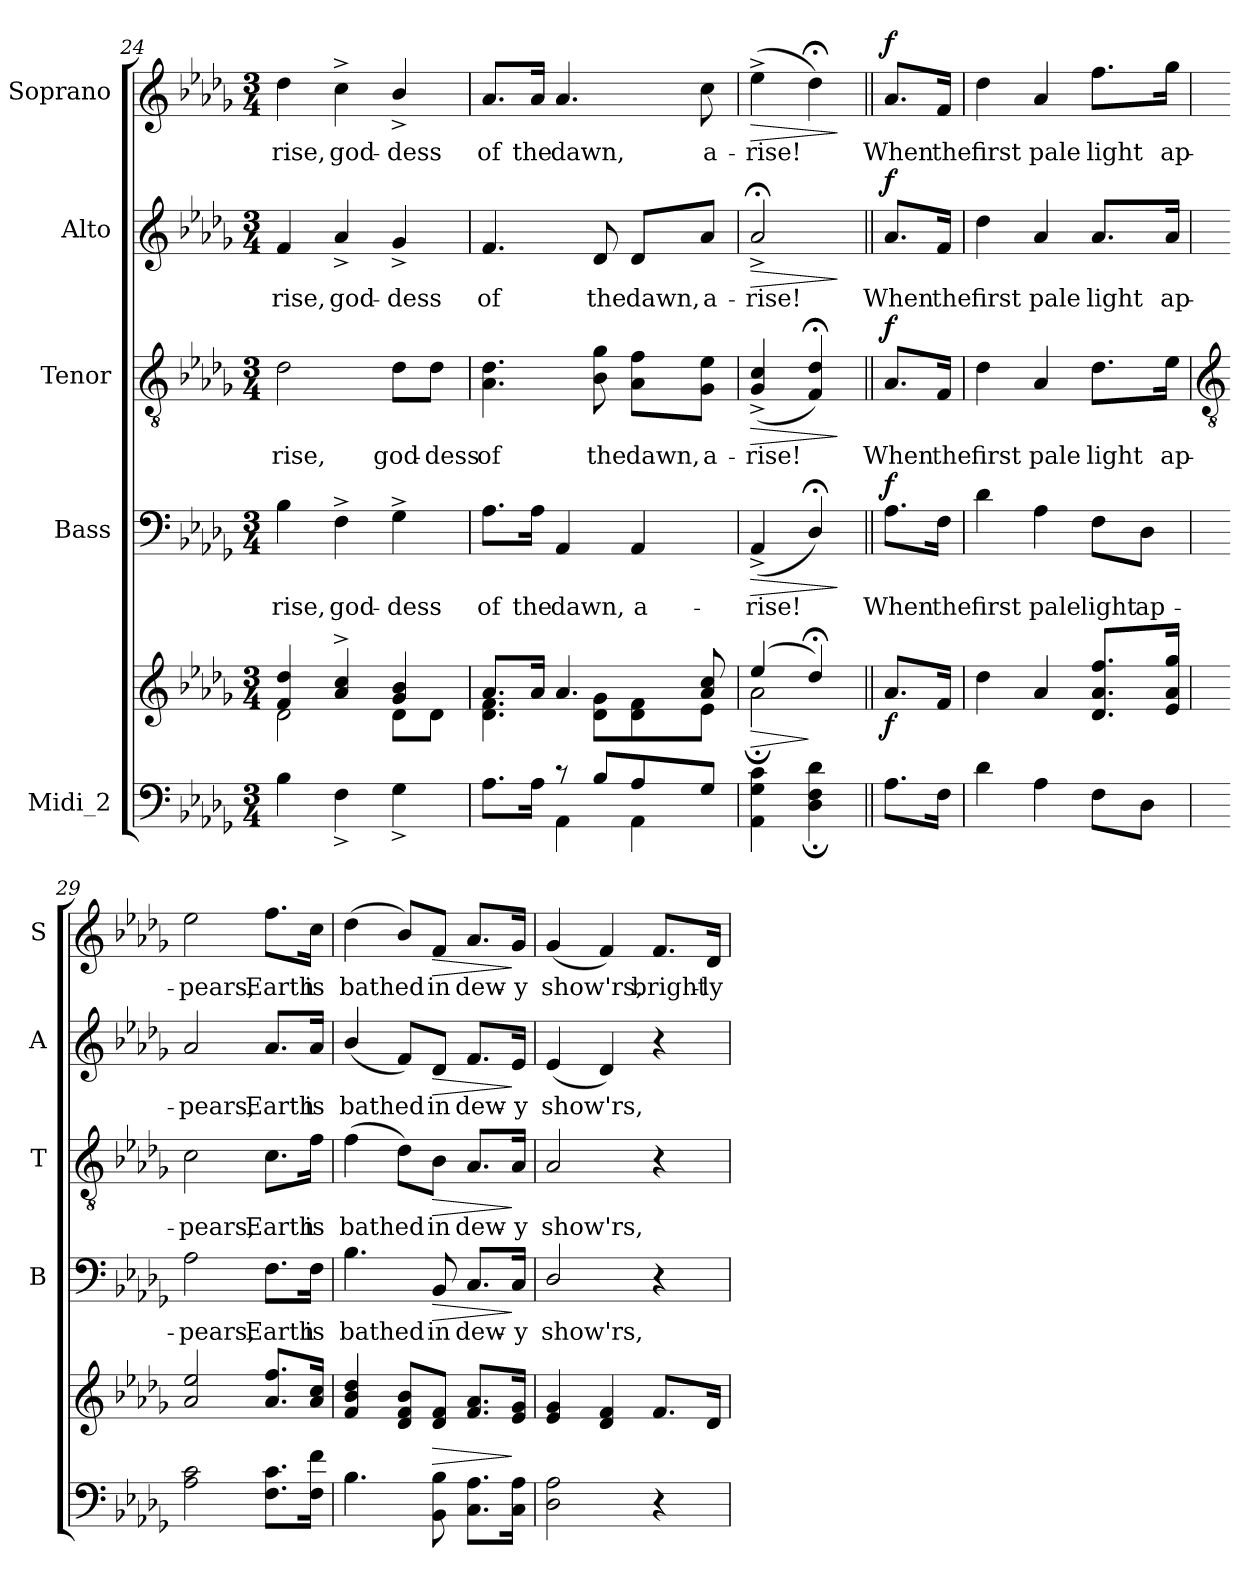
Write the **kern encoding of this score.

**kern	**kern	**dynam	**kern	**text	**dynam	**kern	**text	**dynam	**kern	**text	**dynam	**kern	**text	**dynam
*part5	*part5	*part5	*part4	*part4	*part4	*part3	*part3	*part3	*part2	*part2	*part2	*part1	*part1	*part1
*staff6	*staff5	*staff5/6	*staff4	*staff4	*staff4	*staff3	*staff3	*staff3	*staff2	*staff2	*staff2	*staff1	*staff1	*staff1
*I"Midi_2	*	*	*I"Bass	*	*	*I"Tenor	*	*	*I"Alto	*	*	*I"Soprano	*	*
*	*	*	*I'B	*	*	*I'T	*	*	*I'A	*	*	*I'S	*	*
*clefF4	*clefG2	*	*clefF4	*	*	*clefGv2	*	*	*clefG2	*	*	*clefG2	*	*
*k[b-e-a-d-g-]	*k[b-e-a-d-g-]	*	*k[b-e-a-d-g-]	*	*	*k[b-e-a-d-g-]	*	*	*k[b-e-a-d-g-]	*	*	*k[b-e-a-d-g-]	*	*
*D-:	*D-:	*	*D-:	*	*	*D-:	*	*	*D-:	*	*	*D-:	*	*
*M3/4	*M3/4	*	*M3/4	*	*	*M3/4	*	*	*M3/4	*	*	*M3/4	*	*
=24	=24	=24	=24	=24	=24	=24	=24	=24	=24	=24	=24	=24	=24	=24
!LO:N:vis=1	!	!	!	!LO:LY:b	!	!	!LO:LY:b	!	!	!LO:LY:b	!	!	!LO:LY:b	!
*^	*^	*	*	*	*	*	*	*	*	*	*	*	*	*
2.ryy	4B-\	4f/ 4dd-/	2d-\	.	4B-	-rise,	.	2d-	-rise,	.	4f	-rise,	.	4dd-	-rise,	.
!	!	!	!	!	!	!LO:LY:b	!	!	!	!	!	!LO:LY:b	!	!	!LO:LY:b	!
.	4F^\	4a-/^ 4cc/^	.	.	4F^	god-	.	.	.	.	4a-^	god-	.	4cc^	god-	.
!	!	!	!	!	!	!LO:LY:b	!	!	!LO:LY:b	!	!	!LO:LY:b	!	!	!LO:LY:b	!
.	4G-^\	4g-/ 4b-/	8d-\L	.	4G-^	-dess	.	8d-\L	god-	.	4g-^	-dess	.	4b-^/	-dess	.
!	!	!	!	!	!	!	!	!	!LO:LY:b	!	!	!	!	!	!	!
.	.	.	8d-\J	.	.	.	.	8d-\J	-dess	.	.	.	.	.	.	.
=25	=25	=25	=25	=25	=25	=25	=25	=25	=25	=25	=25	=25	=25	=25	=25	=25
!	!	!	!	!	!	!LO:LY:b	!	!	!LO:LY:b	!	!	!LO:LY:b	!	!	!LO:LY:b	!
4ryy	8.A-\L	8.a-/L	4.d-\ 4.f\	.	8.A-\L	of	.	4.A- 4.d-	of	.	4.f	of	.	8.a-/L	of	.
!	!	!	!	!	!	!LO:LY:b	!	!	!	!	!	!	!	!	!LO:LY:b	!
.	16A-\J	16a-/J	.	.	16A-\Jk	the	.	.	.	.	.	.	.	16a-/Jk	the	.
!	!	!	!	!	!	!LO:LY:b	!	!	!	!	!	!	!	!	!LO:LY:b	!
8r	4AA-\	4.a-/	.	.	4AA-	dawn,	.	.	.	.	.	.	.	4.a-	dawn,	.
!	!	!	!	!	!	!	!	!	!LO:LY:b	!	!	!LO:LY:b	!	!	!	!
8B-/L	.	.	8d-\ 8g-\L	.	.	.	.	8B- 8g-	the	.	8d-	the	.	.	.	.
!	!	!	!	!	!	!LO:LY:b	!	!	!LO:LY:b	!	!	!LO:LY:b	!	!	!	!
8A-/	4AA-\	.	8d-\ 8f\	.	4AA-	a-	.	8A-\ 8f\L	dawn,	.	8d-/L	dawn,	.	.	.	.
!	!	!	!	!	!	!	!	!	!LO:LY:b	!	!	!LO:LY:b	!	!	!LO:LY:b	!
8G-/J	.	8a-/ 8cc/	8e-\J	.	.	.	.	8G-\ 8e-\J	a-	.	8a-/J	a-	.	8cc	a-	.
=26	=26	=26	=26	=26	=26	=26	=26	=26	=26	=26	=26	=26	=26	=26	=26	=26
!	!	!	!	!LO:HP:b	!	!LO:LY:b	!LO:HP:b	!	!LO:LY:b	!LO:HP:b	!	!LO:LY:b	!LO:HP:b	!	!LO:LY:b	!LO:HP:b
2ryy	4AA-\ 4G-\ 4c\	(>4ee-/	2a-;\	>	(<4AA-^	-rise!	>	(<4G-^ 4c^	-rise!	>	2a-;<^	-rise!	>	(>4ee-^	-rise!	>
.	4D-\; 4F\; 4d-\;	4dd-;</)	.	]	4D-;</)	.	.	4F;< 4d-;<)	.	.	.	.	.	4dd-;<)	.	.
*v	*v	*	*	*	*	*	*	*	*	*	*	*	*	*	*	*
*	*v	*v	*	*	*	*	*	*	*	*	*	*	*	*	*
.	.	.	.	.	]	.	.	]	.	.	]	.	.	]
=27||	=27||	=27||	=27||	=27||	=27||	=27||	=27||	=27||	=27||	=27||	=27||	=27||	=27||	=27||
*	*^	*	*	*	*	*	*	*	*	*	*	*	*	*
!	!	!	!LO:DY:b	!	!LO:LY:b	!LO:DY:b	!	!LO:LY:b	!LO:DY:b	!	!LO:LY:b	!LO:DY:b	!	!LO:LY:b	!LO:DY:b
8.A-\L	8.a-/L	4ryy	f	8.A-\L	When	f	8.A-/L	When	f	8.a-/L	When	f	8.a-/L	When	f
!	!	!	!	!	!LO:LY:b	!	!	!LO:LY:b	!	!	!LO:LY:b	!	!	!LO:LY:b	!
16F\J	16f/J	.	.	16F\Jk	the	.	16F/Jk	the	.	16f/Jk	the	.	16f/Jk	the	.
=28	=28	=28	=28	=28	=28	=28	=28	=28	=28	=28	=28	=28	=28	=28	=28
!	!	!LO:N:vis=1	!	!	!LO:LY:b	!	!	!LO:LY:b	!	!	!LO:LY:b	!	!	!LO:LY:b	!
4d-\	4dd-\	2.ryy	.	4d-	first	.	4d-	first	.	4dd-	first	.	4dd-	first	.
!	!	!	!	!	!LO:LY:b	!	!	!LO:LY:b	!	!	!LO:LY:b	!	!	!LO:LY:b	!
4A-\	4a-/	.	.	4A-	pale	.	4A-	pale	.	4a-	pale	.	4a-	pale	.
!	!	!	!	!	!LO:LY:b	!	!	!LO:LY:b	!	!	!LO:LY:b	!	!	!LO:LY:b	!
8F\L	8.d-/ 8.a-/ 8.ff/L	.	.	8F\L	light	.	8.d-\L	light	.	8.a-/L	light	.	8.ff\L	light	.
!	!	!	!	!	!LO:LY:b	!	!	!	!	!	!	!	!	!	!
8D-\J	.	.	.	8D-\J	ap-	.	.	.	.	.	.	.	.	.	.
!	!	!	!	!	!	!	!	!LO:LY:b	!	!	!LO:LY:b	!	!	!LO:LY:b	!
.	16e-/ 16a-/ 16gg-/J	.	.	.	.	.	16e-\Jk	ap-	.	16a-/Jk	ap-	.	16gg-\Jk	ap-	.
!!LO:LB:g=z
=29	=29	=29	=29	=29	=29	=29	=29	=29	=29	=29	=29	=29	=29	=29	=29
*	*	*	*	*	*	*	*clefGv2	*	*	*	*	*	*	*	*
!	!	!LO:N:vis=1	!	!	!LO:LY:b	!	!	!LO:LY:b	!	!	!LO:LY:b	!	!	!LO:LY:b	!
2A- 2c	2a- 2ee-	2.ryy	.	2A-	-pears,	.	2c	-pears,	.	2a-	-pears,	.	2ee-	-pears,	.
!	!	!	!	!	!LO:LY:b	!	!	!LO:LY:b	!	!	!LO:LY:b	!	!	!LO:LY:b	!
8.F 8.cL	8.a- 8.ffL	.	.	8.F\L	Earth	.	8.c\L	Earth	.	8.a-/L	Earth	.	8.ff\L	Earth	.
!	!	!	!	!	!LO:LY:b	!	!	!LO:LY:b	!	!	!LO:LY:b	!	!	!LO:LY:b	!
16F 16fJ	16a- 16ccJ	.	.	16F\Jk	is	.	16f\Jk	is	.	16a-/Jk	is	.	16cc\Jk	is	.
=30	=30	=30	=30	=30	=30	=30	=30	=30	=30	=30	=30	=30	=30	=30	=30
!	!	!LO:N:vis=1	!	!	!LO:LY:b	!	!	!LO:LY:b	!	!	!LO:LY:b	!	!	!LO:LY:b	!
4.B-	4f 4b- 4dd-	2.ryy	.	4.B-	bathed	.	(>4f	bathed	.	(<4b-/	bathed	.	(<4dd-	bathed	.
.	8d- 8f 8b-L	.	.	.	.	.	8d-\L)	.	.	8f/L)	.	.	8b-/L)	.	.
!	!	!	!LO:HP:b	!	!LO:LY:b	!LO:HP:b	!	!LO:LY:b	!LO:HP:b	!	!LO:LY:b	!LO:HP:b	!	!LO:LY:b	!LO:HP:b
8BB- 8B-	8d- 8fJ	.	>	8BB-	in	>	8B-\J	in	>	8d-/J	in	>	8f/J	in	>
!	!	!	!	!	!LO:LY:b	!	!	!LO:LY:b	!	!	!LO:LY:b	!	!	!LO:LY:b	!
8.C 8.A-L	8.f 8.a-L	.	.	8.C/L	dew-	.	8.A-/L	dew-	.	8.f/L	dew-	.	8.a-/L	dew-	.
!	!	!	!	!	!LO:LY:b	!	!	!LO:LY:b	!	!	!LO:LY:b	!	!	!LO:LY:b	!
16C 16A-J	16e- 16g-J	.	]	16C/Jk	-y	]	16A-/Jk	-y	]	16e-/Jk	-y	]	16g-/Jk	-y	]
=31	=31	=31	=31	=31	=31	=31	=31	=31	=31	=31	=31	=31	=31	=31	=31
!	!	!LO:N:vis=1	!	!	!LO:LY:b	!	!	!LO:LY:b	!	!	!LO:LY:b	!	!	!LO:LY:b	!
2D- 2A-	4e- 4g-	2.ryy	.	2D-/	show'rs,	.	2A-	show'rs,	.	(<4e-	show'rs,	.	(<4g-	show'rs,	.
.	4d- 4f	.	.	.	.	.	.	.	.	4d-)	.	.	4f)	.	.
!	!	!	!	!	!	!	!	!	!	!	!	!	!	!LO:LY:b	!
4r	8.fL	.	.	4r	.	.	4r	.	.	4r	.	.	8.f/L	bright-	.
!	!	!	!	!	!	!	!	!	!	!	!	!	!	!LO:LY:b	!
.	16d-J	.	.	.	.	.	.	.	.	.	.	.	16d-/Jk	-ly	.
*	*v	*v	*	*	*	*	*	*	*	*	*	*	*	*	*
=	=	=	=	=	=	=	=	=	=	=	=	=	=	=
*-	*-	*-	*-	*-	*-	*-	*-	*-	*-	*-	*-	*-	*-	*-
